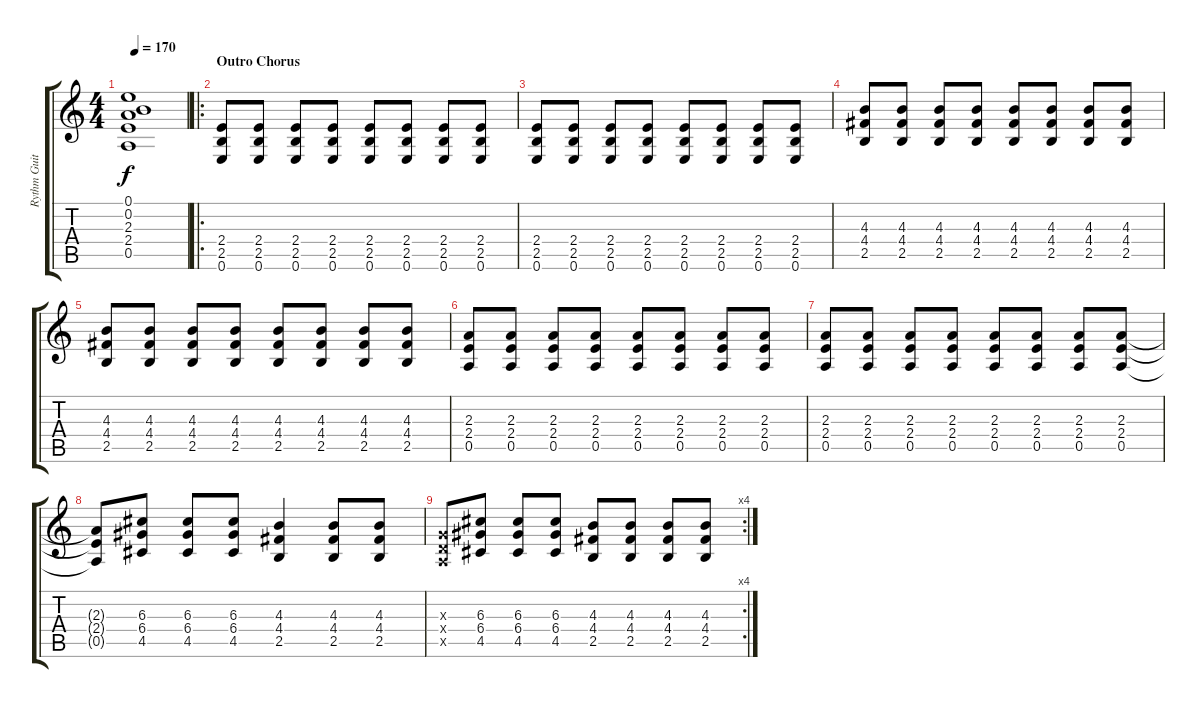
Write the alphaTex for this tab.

\track ("Rythm Guitar" "Rythm Guit") {instrument overdrivenguitar}
\staff {score tabs}
\tuning (E4 B3 G3 D3 A2 E2) {hide}
\ts (4 4)
\tempo 170
\clef g2
\ks c
(0.1{t} 0.2{t} 2.3{t} 2.4{t} 0.5{t}).1{dy f} |
\ro
\section ("" "Outro Chorus")
(2.4 2.5 0.6).8 (2.4 2.5 0.6).8 (2.4 2.5 0.6).8 (2.4 2.5 0.6).8 (2.4 2.5 0.6).8 (2.4 2.5 0.6).8 (2.4 2.5 0.6).8 (2.4 2.5 0.6).8 |
(2.4 2.5 0.6).8 (2.4 2.5 0.6).8 (2.4 2.5 0.6).8 (2.4 2.5 0.6).8 (2.4 2.5 0.6).8 (2.4 2.5 0.6).8 (2.4 2.5 0.6).8 (2.4 2.5 0.6).8 |
(4.3 4.4 2.5).8 (4.3 4.4 2.5).8 (4.3 4.4 2.5).8 (4.3 4.4 2.5).8 (4.3 4.4 2.5).8 (4.3 4.4 2.5).8 (4.3 4.4 2.5).8 (4.3 4.4 2.5).8 |
(4.3 4.4 2.5).8 (4.3 4.4 2.5).8 (4.3 4.4 2.5).8 (4.3 4.4 2.5).8 (4.3 4.4 2.5).8 (4.3 4.4 2.5).8 (4.3 4.4 2.5).8 (4.3 4.4 2.5).8 |
(2.3 2.4 0.5).8 (2.3 2.4 0.5).8 (2.3 2.4 0.5).8 (2.3 2.4 0.5).8 (2.3 2.4 0.5).8 (2.3 2.4 0.5).8 (2.3 2.4 0.5).8 (2.3 2.4 0.5).8 |
(2.3 2.4 0.5).8 (2.3 2.4 0.5).8 (2.3 2.4 0.5).8 (2.3 2.4 0.5).8 (2.3 2.4 0.5).8 (2.3 2.4 0.5).8 (2.3 2.4 0.5).8 (2.3 2.4 0.5).8 |
(2.3{t} 2.4{t} 0.5{t}).8 (6.3 6.4 4.5).8 (6.3 6.4 4.5).8 (6.3 6.4 4.5).8 (4.3 4.4 2.5).4 (4.3 4.4 2.5).8 (4.3 4.4 2.5).8 |
\rc 4
(0.3{x} 0.4{x} 0.5{x}).8 (6.3 6.4 4.5).8 (6.3 6.4 4.5).8 (6.3 6.4 4.5).8 (4.3 4.4 2.5).8 (4.3 4.4 2.5).8 (4.3 4.4 2.5).8 (4.3 4.4 2.5).8
